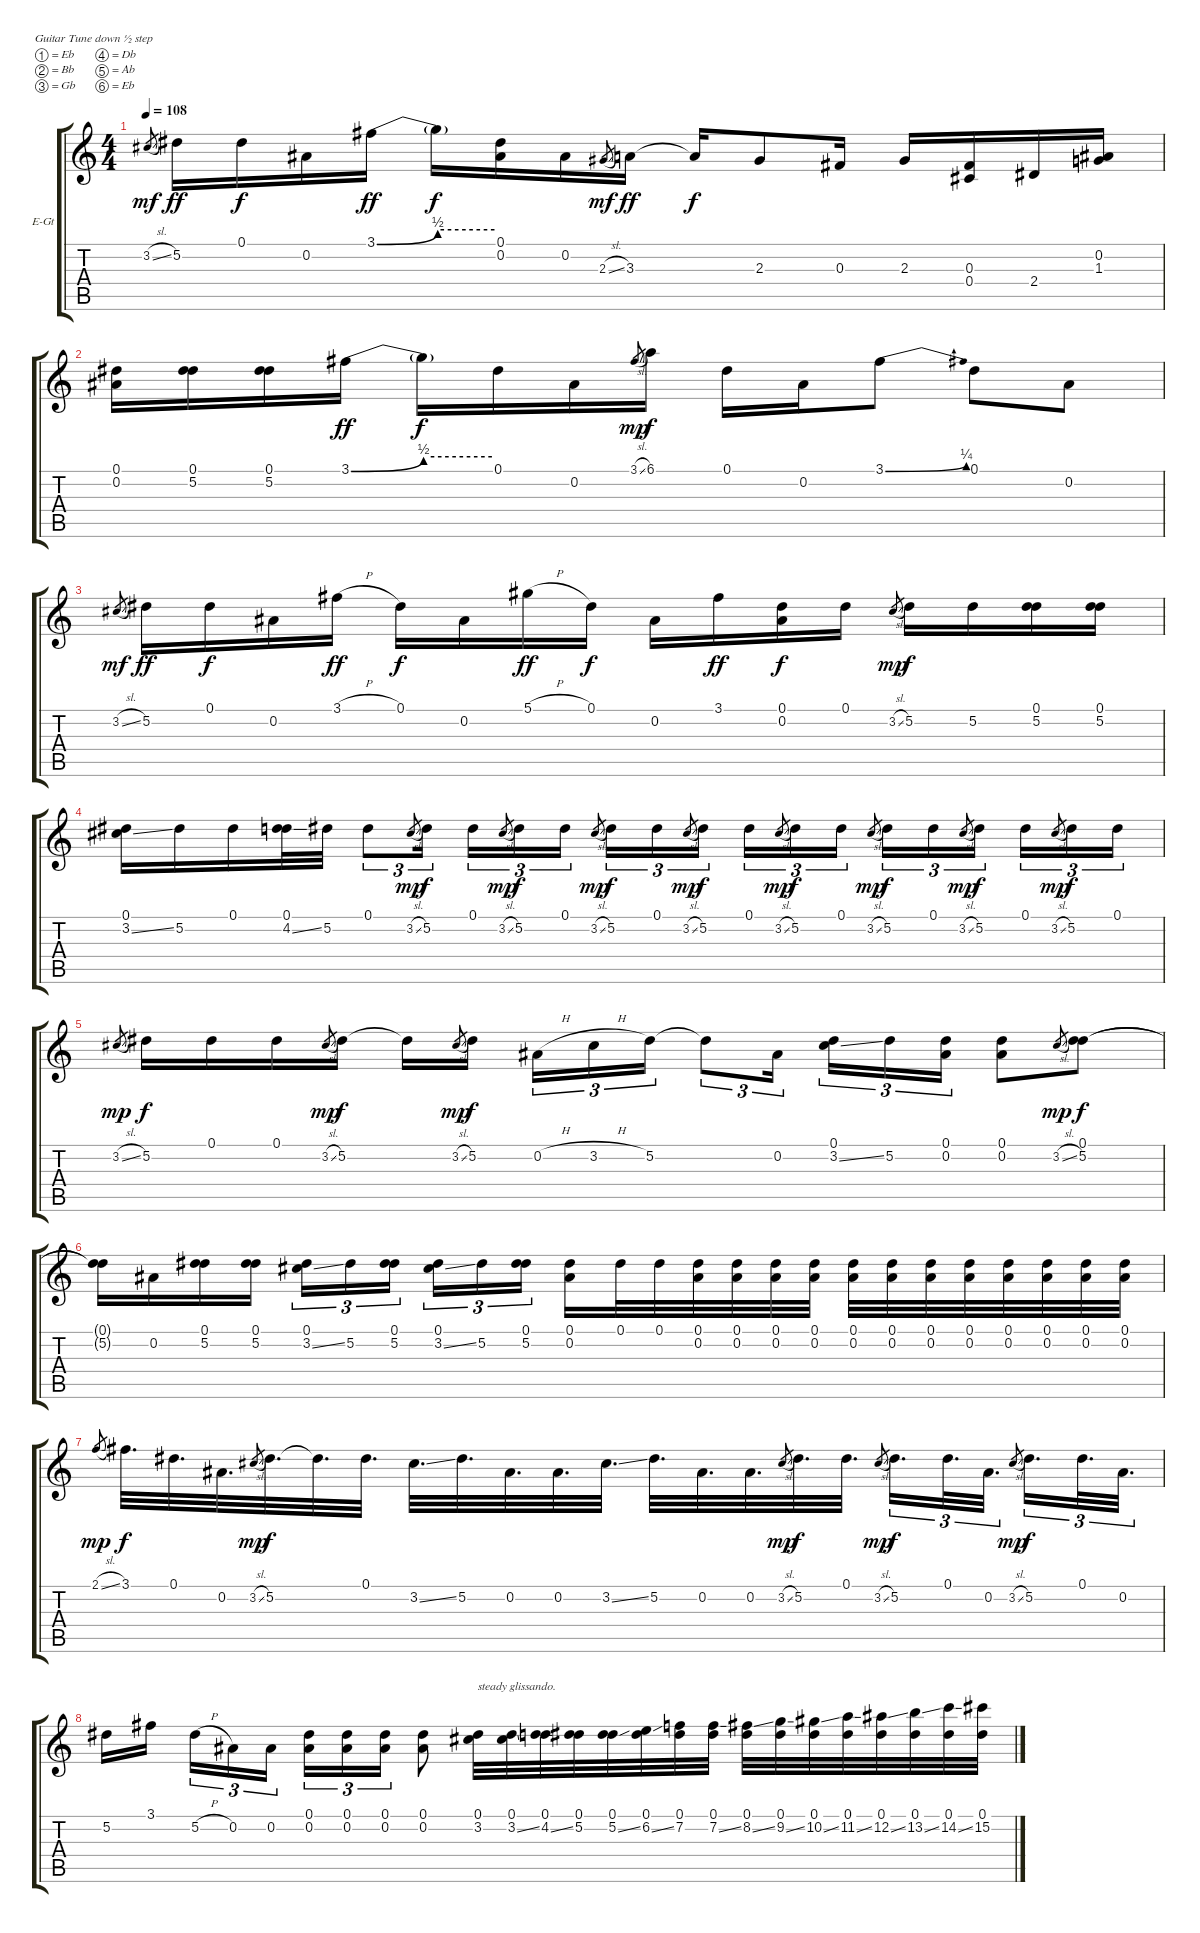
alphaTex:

\bracketExtendMode groupsimilarinstruments
\firstSystemTrackNameOrientation horizontal
\otherSystemsTrackNameOrientation horizontal
\track ("Guitar (Jimi Hendrix)" "E-Gt") {instrument overdrivenguitar}
\staff {score tabs}
\tuning (Eb4 Bb3 Gb3 Db3 Ab2 Eb2)
\ts (4 4)
\tempo 108
\clef g2
\ks c
3.2{sl}.8{gr dy mf} 5.2.16{dy ff} 0.1.16{dy f} 0.2.16 3.1{be (bend 0 0 60 2)}.16{dy ff} 3.1{be (hold 0 2 60 2) t}.16{dy f} (0.1 0.2).16 0.2.16 2.3{sl}.8{gr dy mf} 3.3.16{dy ff} 3.3{t}.16{dy f} 2.3.8 0.3.16 2.3.16 (0.3 0.4).16 2.4.16 (0.2 1.3).16 |
(0.1 0.2).16 (0.1 5.2).16 (0.1 5.2).16 3.1{be (bend 0 0 60 2)}.16{dy ff} 3.1{be (hold 0 2 60 2) t}.16{dy f} 0.1.16 0.2.16 3.1{sl}.8{gr dy mp} 6.1.16{dy f} 0.1.16 0.2.16 3.1{be (bend 0 0 60 1)}.8 0.1.8 0.2.8 |
3.2{sl}.8{gr dy mf} 5.2.16{dy ff} 0.1.16{dy f} 0.2.16 3.1{h}.16{dy ff} 0.1.16{dy f} 0.2.16 5.1{h}.16{dy ff} 0.1.16{dy f} 0.2.16 3.1.16{dy ff} (0.1 0.2).16{dy f} 0.1.16 3.2{sl}.8{gr dy mp} 5.2.16{dy f} 5.2.16 (0.1 5.2).16 (0.1 5.2).16 |
(0.1 3.2{ss}).16 5.2.16 0.1.16 (0.1 4.2{ss}).32 5.2.32 0.1.8{tu (3 2)} 3.2{sl}.8{gr dy mp} 5.2.16{tu (3 2) dy f} 0.1.16{tu (3 2)} 3.2{sl}.8{gr dy mp} 5.2.16{tu (3 2) dy f} 0.1.16{tu (3 2)} 3.2{sl}.8{gr dy mp} 5.2.16{tu (3 2) dy f} 0.1.16{tu (3 2)} 3.2{sl}.8{gr dy mp} 5.2.16{tu (3 2) dy f} 0.1.16{tu (3 2)} 3.2{sl}.8{gr dy mp} 5.2.16{tu (3 2) dy f} 0.1.16{tu (3 2)} 3.2{sl}.8{gr dy mp} 5.2.16{tu (3 2) dy f} 0.1.16{tu (3 2)} 3.2{sl}.8{gr dy mp} 5.2.16{tu (3 2) dy f} 0.1.16{tu (3 2)} 3.2{sl}.8{gr dy mp} 5.2.16{tu (3 2) dy f} 0.1.16{tu (3 2)} |
3.2{sl}.8{gr dy mp} 5.2.16{dy f} 0.1.16 0.1.16 3.2{sl}.8{gr dy mp} 5.2.16{dy f} 5.2{t}.16 3.2{sl}.8{gr dy mp} 5.2.16{dy f} 0.2{h}.16{tu (3 2)} 3.2{h}.16{tu (3 2)} 5.2.16{tu (3 2)} 5.2{t}.8{tu (3 2)} 0.2.16{tu (3 2)} (0.1 3.2{ss}).16{tu (3 2)} 5.2.16{tu (3 2)} (0.1 0.2).16{tu (3 2)} (0.1 0.2).8 3.2{sl}.8{gr dy mp} (0.1 5.2).8{dy f} |
(0.1{t} 5.2{t}).16 0.2.16 (0.1 5.2).16 (0.1 5.2).16 (0.1 3.2{ss}).16{tu (3 2)} 5.2.16{tu (3 2)} (0.1 5.2).16{tu (3 2)} (0.1 3.2{ss}).16{tu (3 2)} 5.2.16{tu (3 2)} (0.1 5.2).16{tu (3 2)} (0.1 0.2).16 0.1.32 0.1.32 (0.1 0.2).32 (0.1 0.2).32 (0.1 0.2).32 (0.1 0.2).32 (0.1 0.2).32 (0.1 0.2).32 (0.1 0.2).32 (0.1 0.2).32 (0.1 0.2).32 (0.1 0.2).32 (0.1 0.2).32 (0.1 0.2).32 |
2.1{sl}.8{gr dy mp} 3.1.32{d dy f} 0.1.32{d} 0.2.32{d} 3.2{sl}.8{gr dy mp} 5.2.32{d dy f} 5.2{t}.32{d} 0.1.32{d} 3.2{ss}.32{d} 5.2.32{d} 0.2.32{d} 0.2.32{d} 3.2{ss}.32{d} 5.2.32{d} 0.2.32{d} 0.2.32{d} 3.2{sl}.8{gr dy mp} 5.2.32{d dy f} 0.1.32{d} 3.2{sl}.8{gr dy mp} 5.2.16{d tu (3 2) dy f} 0.1.32{d tu (3 2)} 0.2.32{d tu (3 2)} 3.2{sl}.8{gr dy mp} 5.2.16{d tu (3 2) dy f} 0.1.32{d tu (3 2)} 0.2.32{d tu (3 2)} |
5.2.16 3.1.16 5.2{h}.16{tu (3 2)} 0.2.16{tu (3 2)} 0.2.16{tu (3 2)} (0.1 0.2).16{tu (3 2)} (0.1 0.2).16{tu (3 2)} (0.1 0.2).16{tu (3 2)} (0.1 0.2).8 (0.1 3.2).32{txt "steady glissando."} (0.1 3.2{ss}).32 (0.1 4.2{ss}).32 (0.1 5.2).32 (0.1 5.2{ss}).32 (0.1 6.2{ss}).32 (0.1 7.2).32 (0.1 7.2{ss}).32 (0.1 8.2{ss}).32 (0.1 9.2{ss}).32 (0.1 10.2{ss}).32 (0.1 11.2{ss}).32 (0.1 12.2{ss}).32 (0.1 13.2{ss}).32 (0.1 14.2{ss}).32 (0.1 15.2{ss}).32
